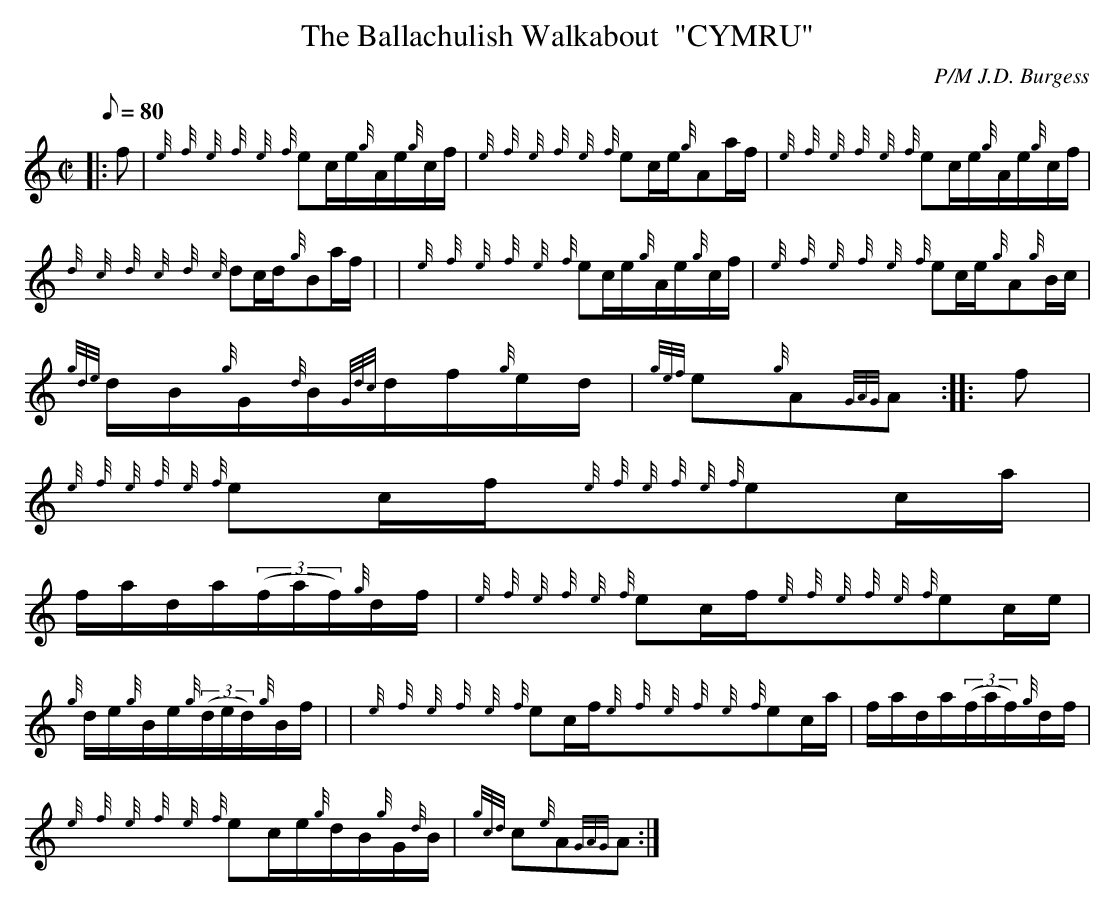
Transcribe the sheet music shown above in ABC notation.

X:1
T:The Ballachulish Walkabout  "CYMRU"
M:C|
L:1/8
Q:80
C:P/M J.D. Burgess
K:HP
|: f | \
{e}{f}{e}{f}{e}{f}ec/2e/2{g}A/2e/2{g}c/2f/2 | \
{e}{f}{e}{f}{e}{f}ec/2e/2{g}Aa/2f/2 | \
{e}{f}{e}{f}{e}{f}ec/2e/2{g}A/2e/2{g}c/2f/2 |
{d}{c}{d}{c}{d}{c}dc/2d/2{g}Ba/2f/2 | | \
{e}{f}{e}{f}{e}{f}ec/2e/2{g}A/2e/2{g}c/2f/2 | \
{e}{f}{e}{f}{e}{f}ec/2e/2{g}A{g}B/2c/2 |
{gde}d/2B/2{g}G/2{d}B/2{Gdc}d/2f/2{g}e/2d/2 | \
{gef}e{g}A{GAG}A :: \
f |
{e}{f}{e}{f}{e}{f}ec/2f/2{e}{f}{e}{f}{e}{f}ec/2a/2 | \
f/2a/2d/2a/2((3f/2a/2f/2){g}d/2f/2 | \
{e}{f}{e}{f}{e}{f}ec/2f/2{e}{f}{e}{f}{e}{f}ec/2e/2 |
{g}d/2e/2{g}B/2e/2{g}((3d/2e/2d/2){g}B/2f/2 | | \
{e}{f}{e}{f}{e}{f}ec/2f/2{e}{f}{e}{f}{e}{f}ec/2a/2 | \
f/2a/2d/2a/2((3f/2a/2f/2){g}d/2f/2 |
{e}{f}{e}{f}{e}{f}ec/2e/2{g}d/2B/2{g}G/2{d}B/2 | \
{gcd}c{e}A{GAG}A :|
